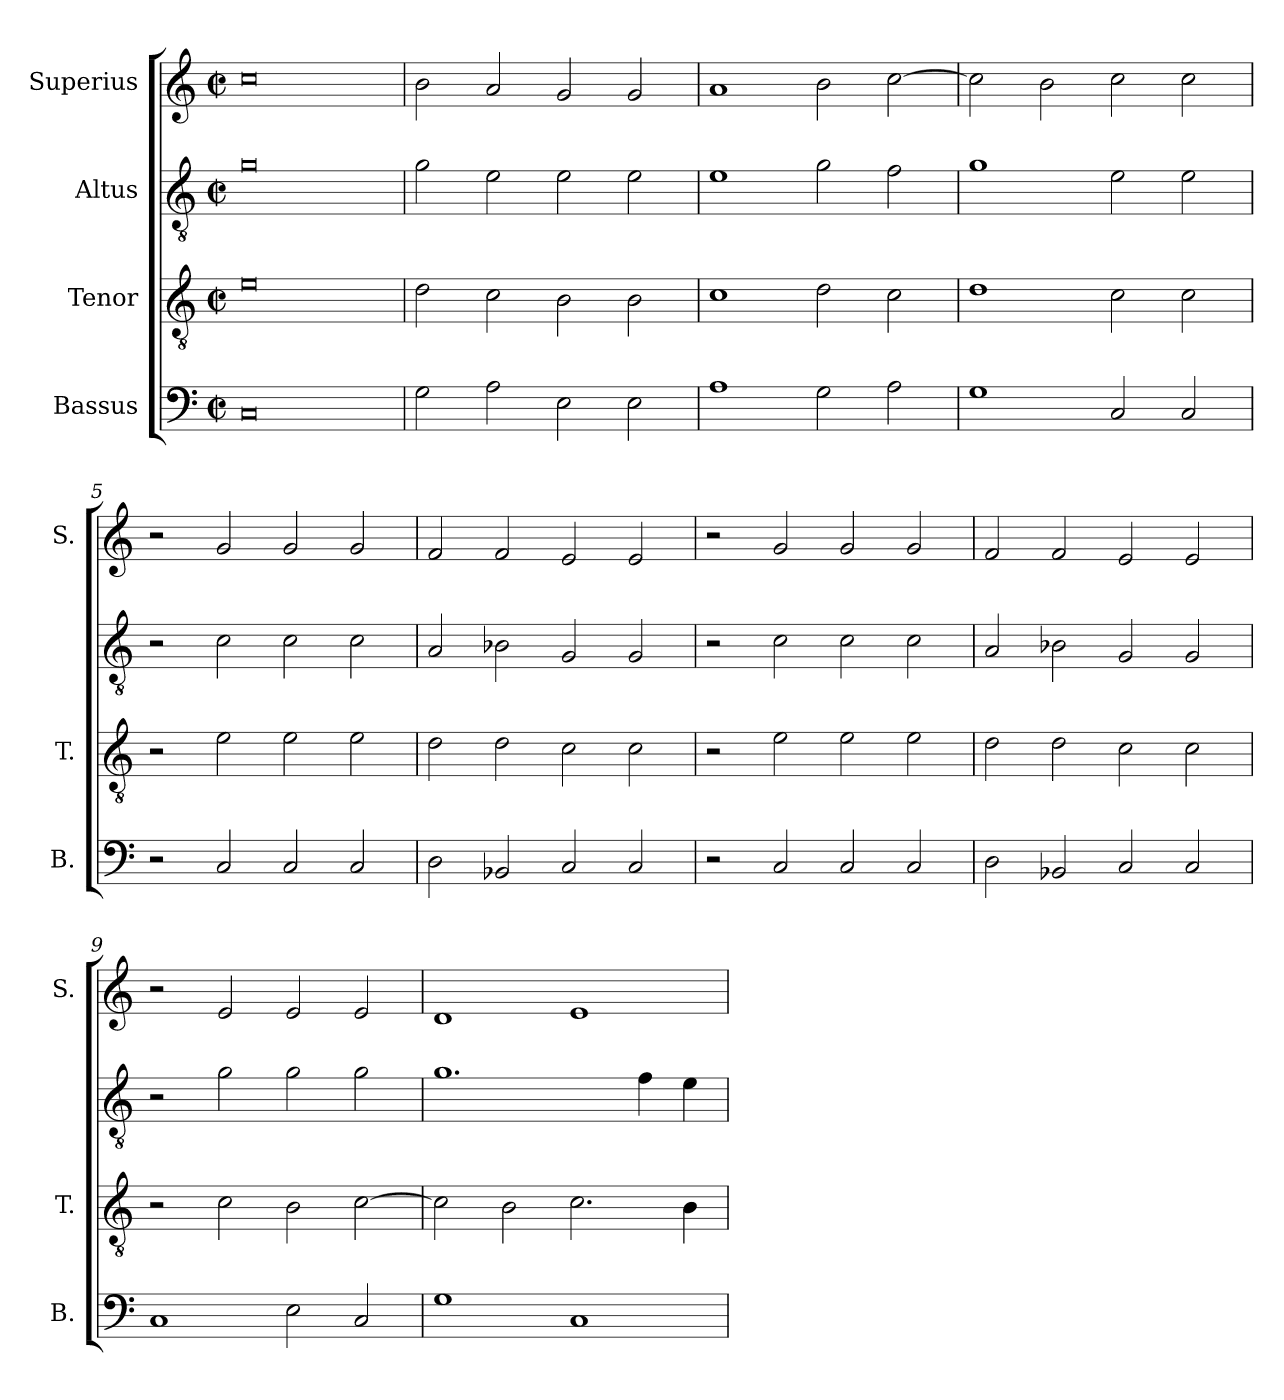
**kern	**kern	**kern	**kern
*part4	*part3	*part2	*part1
*staff4	*staff3	*staff2	*staff1
*I"Bassus	*I"Tenor	*I"Altus	*I"Superius
*I'B.	*I'T.	*	*I'S.
!!LO:PB:g=z
*clefF4	*clefGv2	*clefGv2	*clefG2
*	*ITrd7c12	*ITrd7c12	*
*k[]	*k[]	*k[]	*k[]
*C:	*C:	*C:	*C:
*M2/2	*M2/2	*M2/2	*M2/2
*met(c|)	*met(c|)	*met(c|)	*met(c|)
=1	=1	=1	=1
0Ci	0Ei	0Gi	0cci
=2	=2	=2	=2
2Gi\	2Di\	2Gi\	2bi\
2Ai\	2Ci\	2Ei\	2ai/
2Ei\	2BBi\	2Ei\	2gi/
2Ei\	2BBi\	2Ei\	2gi/
=3	=3	=3	=3
1Ai	1Ci	1Ei	1ai
2Gi\	2Di\	2Gi\	2bi\
2Ai\	2Ci\	2Fi\	[>2cci\
=4	=4	=4	=4
1Gi	1Di	1Gi	2cci\]
.	.	.	2bi\
2Ci/	2Ci\	2Ei\	2cci\
2Ci/	2Ci\	2Ei\	2cci\
=5	=5	=5	=5
2r	2r	2r	2r
2Ci/	2Ei\	2Ci\	2gi/
2Ci/	2Ei\	2Ci\	2gi/
2Ci/	2Ei\	2Ci\	2gi/
!!LO:LB:g=z
=6	=6	=6	=6
2Di\	2Di\	2AAi/	2fi/
2BB-Xi/	2Di\	2BB-Xi\	2fi/
2Ci/	2Ci\	2GGi/	2ei/
2Ci/	2Ci\	2GGi/	2ei/
=7	=7	=7	=7
2r	2r	2r	2r
2Ci/	2Ei\	2Ci\	2gi/
2Ci/	2Ei\	2Ci\	2gi/
2Ci/	2Ei\	2Ci\	2gi/
=8	=8	=8	=8
2Di\	2Di\	2AAi/	2fi/
2BB-Xi/	2Di\	2BB-Xi\	2fi/
2Ci/	2Ci\	2GGi/	2ei/
2Ci/	2Ci\	2GGi/	2ei/
=9	=9	=9	=9
1Ci	2r	2r	2r
.	2Ci\	2Gi\	2ei/
2Ei\	2BBi\	2Gi\	2ei/
2Ci/	[>2Ci\	2Gi\	2ei/
!!LO:LB:g=z
=10	=10	=10	=10
1Gi	2Ci\]	1.Gi	1di
.	2BBi\	.	.
1Ci	2.Ci\	.	1ei
.	.	4Fi\	.
.	4BBi\	4Ei\	.
=	=	=	=
*-	*-	*-	*-
